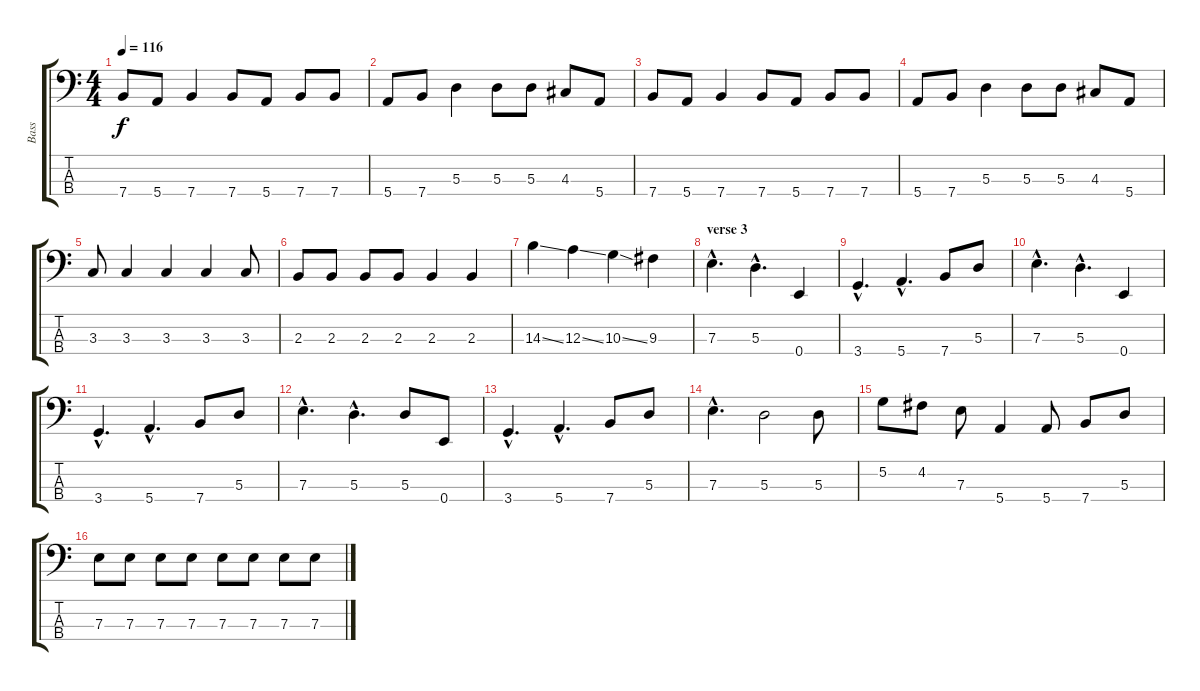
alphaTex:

\track ("Bass" "Bass") {instrument electricbasspick}
\staff {score tabs}
\tuning (G2 D2 A1 E1) {hide}
\ts (4 4)
\tempo 116
\clef f4
\ks c
7.4.8{dy f} 5.4.8 7.4.4 7.4.8 5.4.8 7.4.8 7.4.8 |
5.4.8 7.4.8 5.3.4 5.3.8 5.3.8 4.3.8 5.4.8 |
7.4.8 5.4.8 7.4.4 7.4.8 5.4.8 7.4.8 7.4.8 |
5.4.8 7.4.8 5.3.4 5.3.8 5.3.8 4.3.8 5.4.8 |
3.3.8 3.3.4 3.3.4 3.3.4 3.3.8 |
2.3.8 2.3.8 2.3.8 2.3.8 2.3.4 2.3.4 |
14.3{ss}.4 12.3{ss}.4 10.3{ss}.4 9.3.4 |
\section ("" "verse 3")
7.3{hac}.4{d} 5.3{hac}.4{d} 0.4.4 |
3.4{hac}.4{d} 5.4{hac}.4{d} 7.4.8 5.3.8 |
7.3{hac}.4{d} 5.3{hac}.4{d} 0.4.4 |
3.4{hac}.4{d} 5.4{hac}.4{d} 7.4.8 5.3.8 |
7.3{hac}.4{d} 5.3{hac}.4{d} 5.3.8 0.4.8 |
3.4{hac}.4{d} 5.4{hac}.4{d} 7.4.8 5.3.8 |
7.3{hac}.4{d} 5.3.2 5.3.8 |
5.2.8 4.2.8 7.3.8 5.4.4 5.4.8 7.4.8 5.3.8 |
7.3.8 7.3.8 7.3.8 7.3.8 7.3.8 7.3.8 7.3.8 7.3.8
